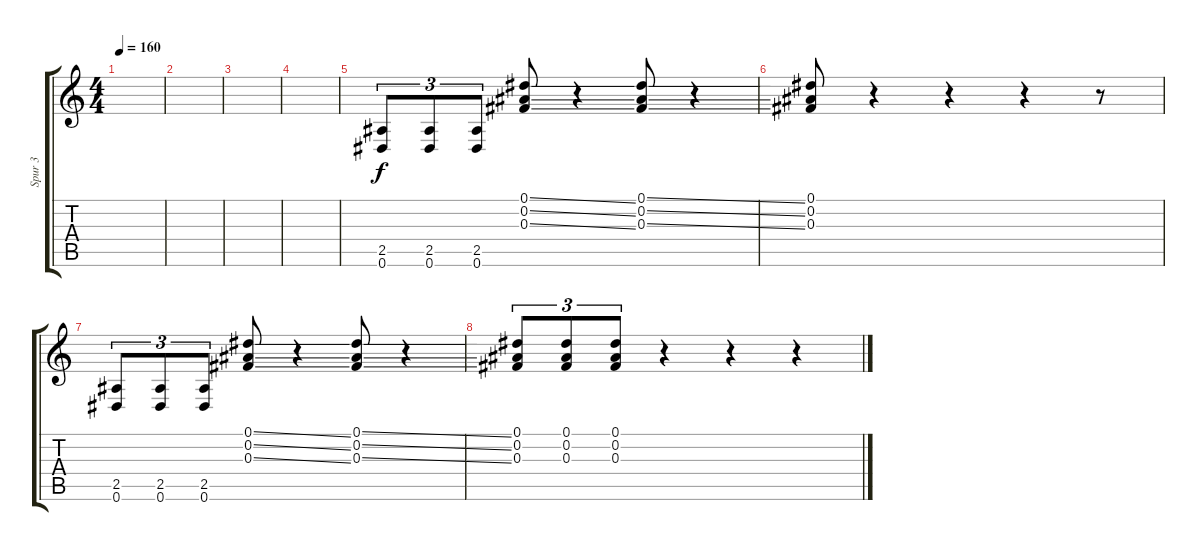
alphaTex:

\track ("Spur 3" "Spur 3") {instrument distortionguitar}
\staff {score tabs}
\tuning (Eb4 Bb3 Gb3 Db3 Ab2 Eb2) {hide}
\ts (4 4)
\tempo 160
\clef g2
\ks c
|
|
|
|
(2.5 0.6).8{tu (3 2)} (2.5 0.6).8{tu (3 2)} (2.5 0.6).8{tu (3 2)} (0.1{ss} 0.2{ss} 0.3{ss}).8 r.4 (0.1{ss} 0.2{ss} 0.3{ss}).8 r.4 |
(0.1 0.2 0.3).8 r.4 r.4 r.4 r.8 |
(2.5 0.6).8{tu (3 2)} (2.5 0.6).8{tu (3 2)} (2.5 0.6).8{tu (3 2)} (0.1{ss} 0.2{ss} 0.3{ss}).8 r.4 (0.1{ss} 0.2{ss} 0.3{ss}).8 r.4 |
(0.1 0.2 0.3).8{tu (3 2)} (0.1 0.2 0.3).8{tu (3 2)} (0.1 0.2 0.3).8{tu (3 2)} r.4 r.4 r.4
